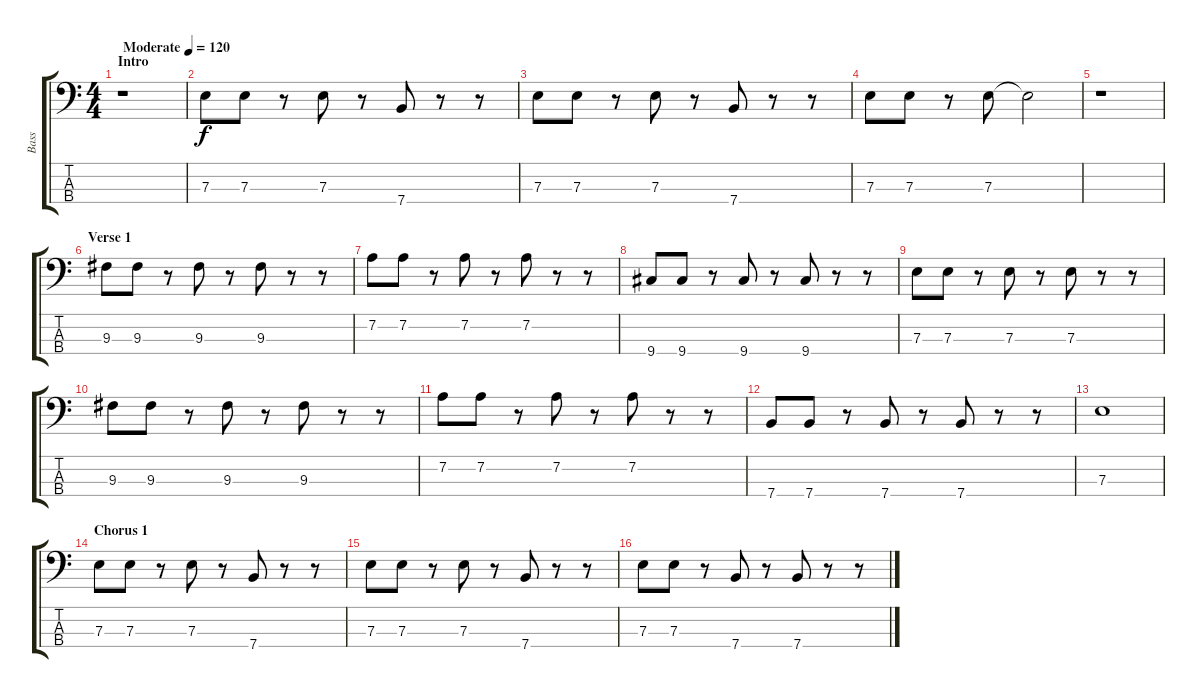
\track ("Bass" "Bass") {instrument electricbasspick}
\staff {score tabs}
\tuning (G2 D2 A1 E1) {hide}
\ts (4 4)
\section ("" "Intro")
\tempo (120 "Moderate")
\clef f4
\ks c
r.1{dy f instrument electricbasspick} |
7.3.8 7.3.8 r.8 7.3.8 r.8 7.4.8 r.8 r.8 |
7.3.8 7.3.8 r.8 7.3.8 r.8 7.4.8 r.8 r.8 |
7.3.8 7.3.8 r.8 7.3.8 7.3{t}.2 |
r.1 |
\section ("" "Verse 1")
9.3.8 9.3.8 r.8 9.3.8 r.8 9.3.8 r.8 r.8 |
7.2.8 7.2.8 r.8 7.2.8 r.8 7.2.8 r.8 r.8 |
9.4.8 9.4.8 r.8 9.4.8 r.8 9.4.8 r.8 r.8 |
7.3.8 7.3.8 r.8 7.3.8 r.8 7.3.8 r.8 r.8 |
9.3.8 9.3.8 r.8 9.3.8 r.8 9.3.8 r.8 r.8 |
7.2.8 7.2.8 r.8 7.2.8 r.8 7.2.8 r.8 r.8 |
7.4.8 7.4.8 r.8 7.4.8 r.8 7.4.8 r.8 r.8 |
7.3.1 |
\section ("" "Chorus 1")
7.3.8 7.3.8 r.8 7.3.8 r.8 7.4.8 r.8 r.8 |
7.3.8 7.3.8 r.8 7.3.8 r.8 7.4.8 r.8 r.8 |
7.3.8 7.3.8 r.8 7.4.8 r.8 7.4.8 r.8 r.8
